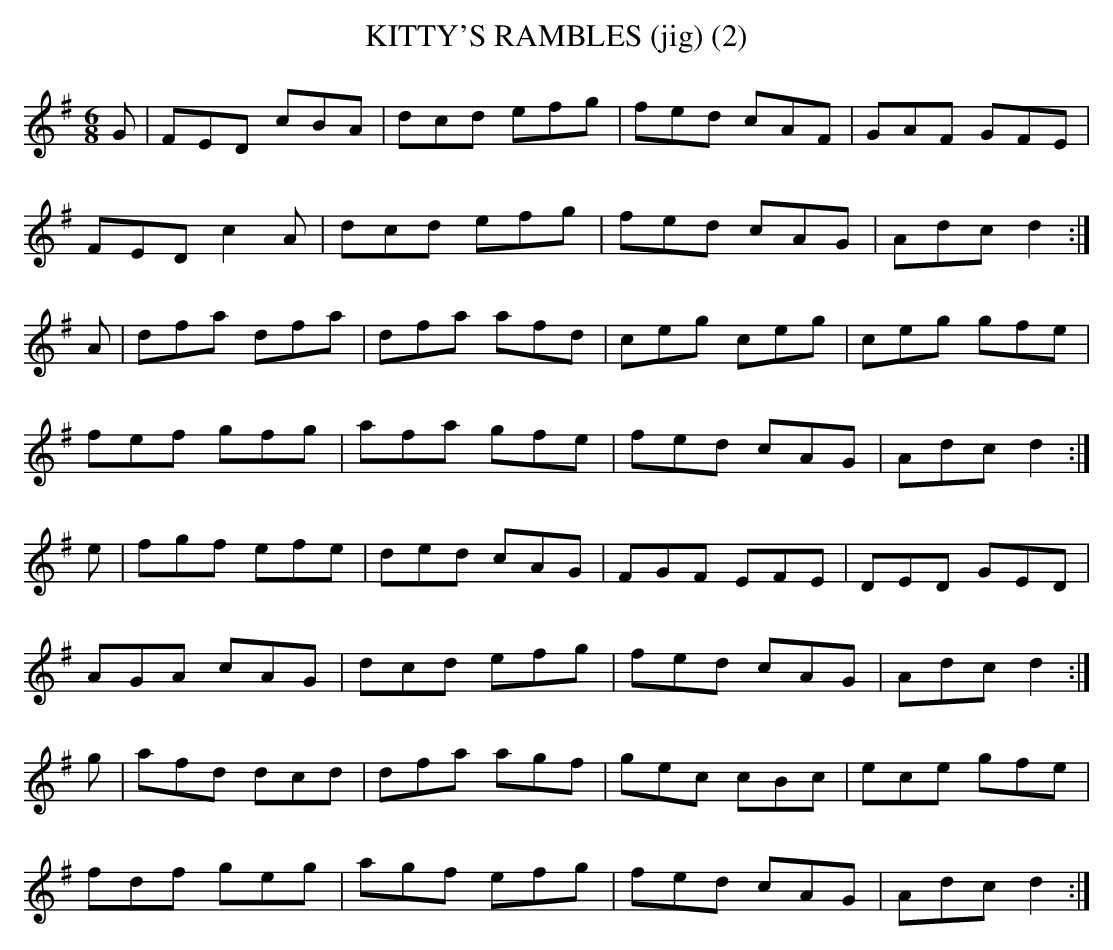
X:1
T:KITTY'S RAMBLES (jig) (2)
M:6/8
L:1/8
K:Dmix
G|FED cBA|dcd efg|fed cAF|GAF GFE|
FED c2A|dcd efg|fed cAG|Adc d2:|
A|dfa dfa|dfa afd|ceg ceg|ceg gfe|
fef gfg|afa gfe|fed cAG|Adc d2:|
e|fgf efe|ded cAG|FGF EFE|DED GED|
AGA cAG|dcd efg|fed cAG|Adc d2:|
g|afd dcd|dfa agf|gec cBc|ece gfe|
fdf geg|agf efg|fed cAG|Adc d2:|
